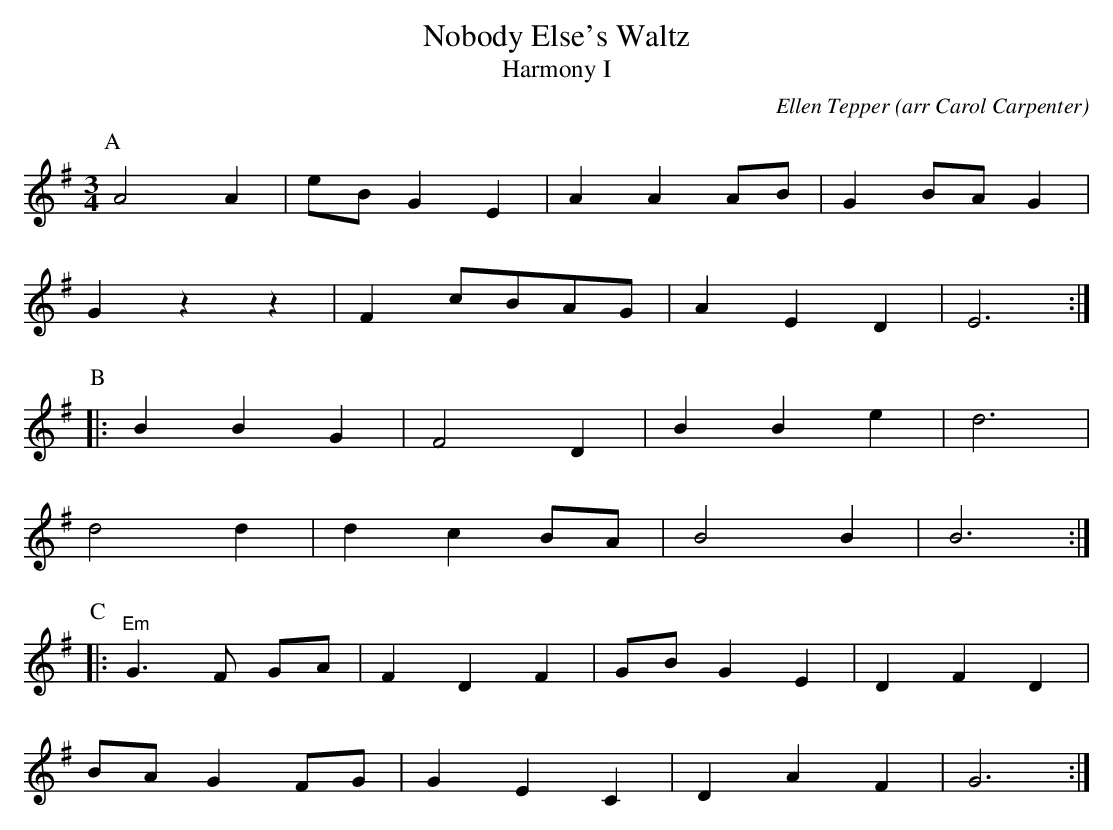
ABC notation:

X:1
T:Nobody Else's Waltz
T:Harmony I
C: Ellen Tepper (arr Carol Carpenter)
M:3/4
L:1/8
K:Em
P:A
A4 A2| eB G2E2| A2A2AB| G2 BA G2|
G2 z2z2|F2 cBAG| A2E2D2| E6:|
P:B
|:B2B2G2| F4 D2| B2B2 e2|d6|
d4d2| d2c2BA| B4B2| B6:|
P:C
|:"Em" G2>F2 GA|F2D2F2| GB G2E2| D2F2D2|
BA G2 FG| G2E2C2| D2A2F2| G6:|
